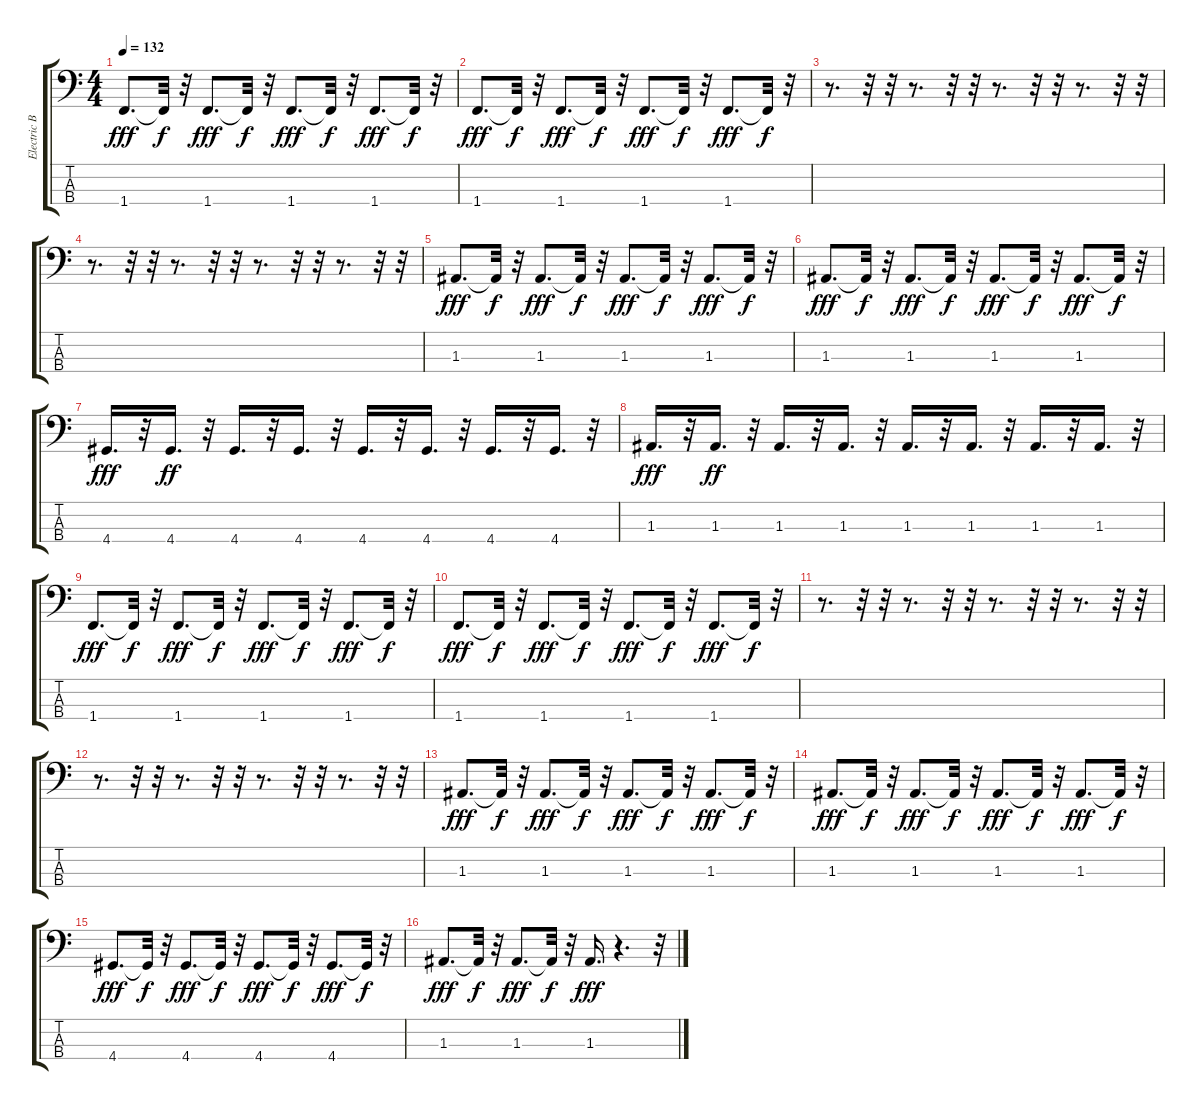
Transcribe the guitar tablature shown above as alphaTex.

\track ("Electric Bass" "Electric B") {instrument electricbassfinger}
\staff {score tabs}
\tuning (G2 D2 A1 E1) {hide}
\ts (4 4)
\tempo 132
\clef f4
\ks c
1.4.8{d dy fff} 1.4{t}.32{dy f} r.32 1.4.8{d dy fff} 1.4{t}.32{dy f} r.32 1.4.8{d dy fff} 1.4{t}.32{dy f} r.32 1.4.8{d dy fff} 1.4{t}.32{dy f} r.32 |
1.4.8{d dy fff} 1.4{t}.32{dy f} r.32 1.4.8{d dy fff} 1.4{t}.32{dy f} r.32 1.4.8{d dy fff} 1.4{t}.32{dy f} r.32 1.4.8{d dy fff} 1.4{t}.32{dy f} r.32 |
r.8{d} r.32 r.32 r.8{d} r.32 r.32 r.8{d} r.32 r.32 r.8{d} r.32 r.32 |
r.8{d} r.32 r.32 r.8{d} r.32 r.32 r.8{d} r.32 r.32 r.8{d} r.32 r.32 |
1.3.8{d dy fff} 1.3{t}.32{dy f} r.32 1.3.8{d dy fff} 1.3{t}.32{dy f} r.32 1.3.8{d dy fff} 1.3{t}.32{dy f} r.32 1.3.8{d dy fff} 1.3{t}.32{dy f} r.32 |
1.3.8{d dy fff} 1.3{t}.32{dy f} r.32 1.3.8{d dy fff} 1.3{t}.32{dy f} r.32 1.3.8{d dy fff} 1.3{t}.32{dy f} r.32 1.3.8{d dy fff} 1.3{t}.32{dy f} r.32 |
4.4.16{d dy fff} r.32 4.4.16{d dy ff} r.32 4.4.16{d} r.32 4.4.16{d} r.32 4.4.16{d} r.32 4.4.16{d} r.32 4.4.16{d} r.32 4.4.16{d} r.32 |
1.3.16{d dy fff} r.32 1.3.16{d dy ff} r.32 1.3.16{d} r.32 1.3.16{d} r.32 1.3.16{d} r.32 1.3.16{d} r.32 1.3.16{d} r.32 1.3.16{d} r.32 |
1.4.8{d dy fff} 1.4{t}.32{dy f} r.32 1.4.8{d dy fff} 1.4{t}.32{dy f} r.32 1.4.8{d dy fff} 1.4{t}.32{dy f} r.32 1.4.8{d dy fff} 1.4{t}.32{dy f} r.32 |
1.4.8{d dy fff} 1.4{t}.32{dy f} r.32 1.4.8{d dy fff} 1.4{t}.32{dy f} r.32 1.4.8{d dy fff} 1.4{t}.32{dy f} r.32 1.4.8{d dy fff} 1.4{t}.32{dy f} r.32 |
r.8{d} r.32 r.32 r.8{d} r.32 r.32 r.8{d} r.32 r.32 r.8{d} r.32 r.32 |
r.8{d} r.32 r.32 r.8{d} r.32 r.32 r.8{d} r.32 r.32 r.8{d} r.32 r.32 |
1.3.8{d dy fff} 1.3{t}.32{dy f} r.32 1.3.8{d dy fff} 1.3{t}.32{dy f} r.32 1.3.8{d dy fff} 1.3{t}.32{dy f} r.32 1.3.8{d dy fff} 1.3{t}.32{dy f} r.32 |
1.3.8{d dy fff} 1.3{t}.32{dy f} r.32 1.3.8{d dy fff} 1.3{t}.32{dy f} r.32 1.3.8{d dy fff} 1.3{t}.32{dy f} r.32 1.3.8{d dy fff} 1.3{t}.32{dy f} r.32 |
4.4.8{d dy fff} 4.4{t}.32{dy f} r.32 4.4.8{d dy fff} 4.4{t}.32{dy f} r.32 4.4.8{d dy fff} 4.4{t}.32{dy f} r.32 4.4.8{d dy fff} 4.4{t}.32{dy f} r.32 |
1.3.8{d dy fff} 1.3{t}.32{dy f} r.32 1.3.8{d dy fff} 1.3{t}.32{dy f} r.32 1.3.16{d dy fff} r.4{d} r.32
